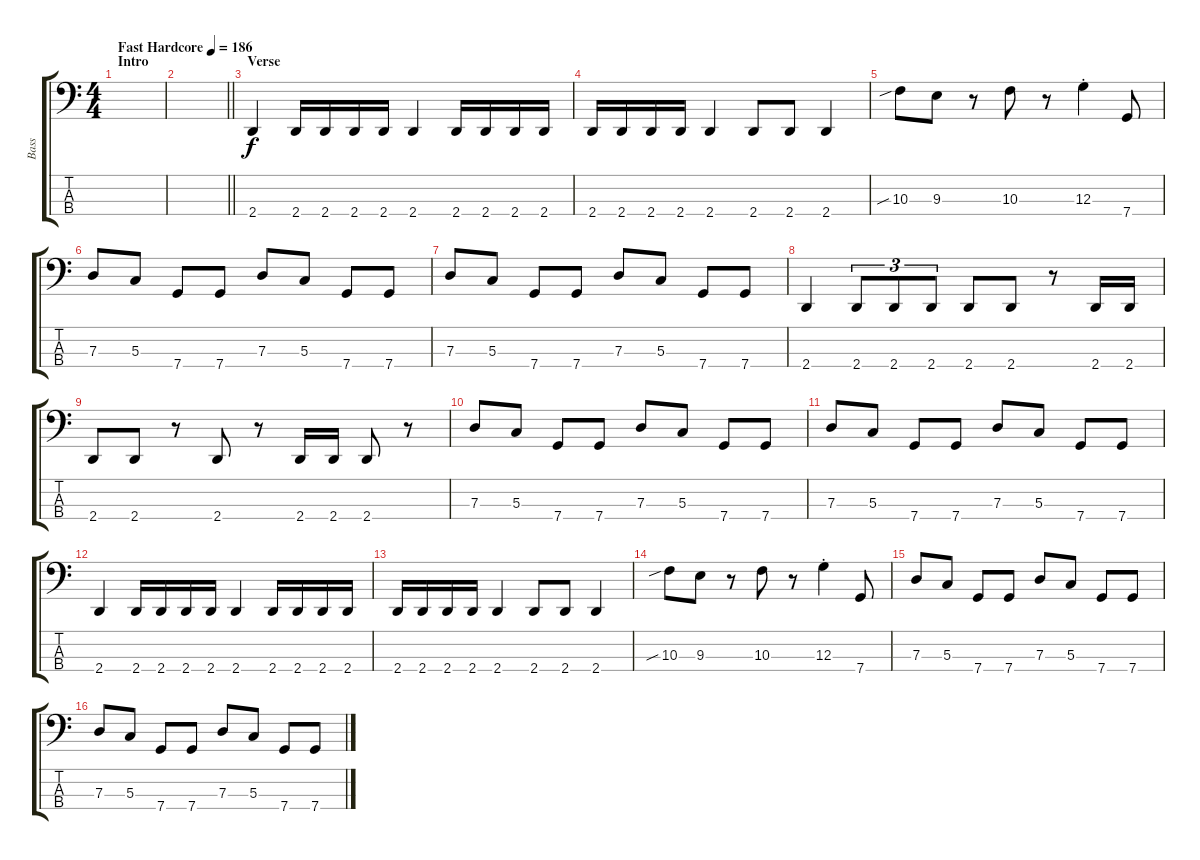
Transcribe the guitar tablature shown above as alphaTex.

\track ("Bass" "Bass") {instrument electricbasspick}
\staff {score tabs}
\tuning (F2 C2 G1 C1) {hide}
\ts (4 4)
\section ("" "Intro")
\tempo (186 "Fast Hardcore")
\clef f4
\ks c
|
\barLineRight lightlight
|
\section ("" "Verse")
2.4.4 2.4.16 2.4.16 2.4.16 2.4.16 2.4.4 2.4.16 2.4.16 2.4.16 2.4.16 |
2.4.16 2.4.16 2.4.16 2.4.16 2.4.4 2.4.8 2.4.8 2.4.4 |
10.3{sib}.8 9.3.8 r.8 10.3.8 r.8 12.3{st}.4 7.4.8 |
7.3.8 5.3.8 7.4.8 7.4.8 7.3.8 5.3.8 7.4.8 7.4.8 |
7.3.8 5.3.8 7.4.8 7.4.8 7.3.8 5.3.8 7.4.8 7.4.8 |
2.4.4 2.4.8{tu (3 2)} 2.4.8{tu (3 2)} 2.4.8{tu (3 2)} 2.4.8 2.4.8 r.8 2.4.16 2.4.16 |
2.4.8 2.4.8 r.8 2.4.8 r.8 2.4.16 2.4.16 2.4.8 r.8 |
7.3.8 5.3.8 7.4.8 7.4.8 7.3.8 5.3.8 7.4.8 7.4.8 |
7.3.8 5.3.8 7.4.8 7.4.8 7.3.8 5.3.8 7.4.8 7.4.8 |
2.4.4 2.4.16 2.4.16 2.4.16 2.4.16 2.4.4 2.4.16 2.4.16 2.4.16 2.4.16 |
2.4.16 2.4.16 2.4.16 2.4.16 2.4.4 2.4.8 2.4.8 2.4.4 |
10.3{sib}.8 9.3.8 r.8 10.3.8 r.8 12.3{st}.4 7.4.8 |
7.3.8 5.3.8 7.4.8 7.4.8 7.3.8 5.3.8 7.4.8 7.4.8 |
7.3.8 5.3.8 7.4.8 7.4.8 7.3.8 5.3.8 7.4.8 7.4.8
